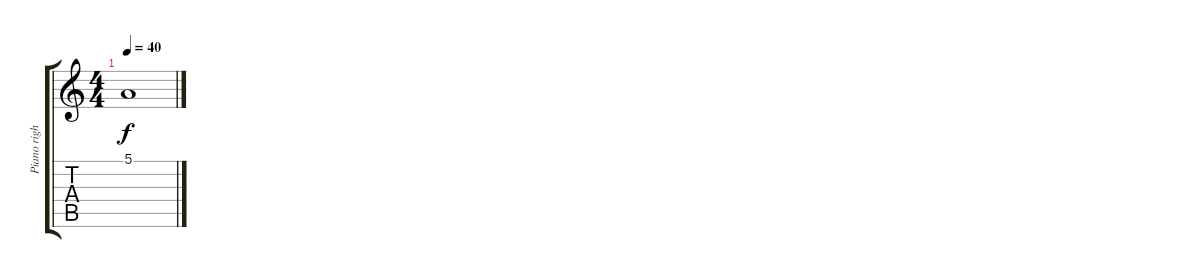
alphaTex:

\track ("Piano right hand" "Piano righ") {instrument acousticgrandpiano}
\staff {score tabs}
\tuning (E4 B3 G3 D3 A2 E2) {hide}
\ts (4 4)
\tempo 40
\clef g2
\ks c
5.1{t}.1{dy f}
